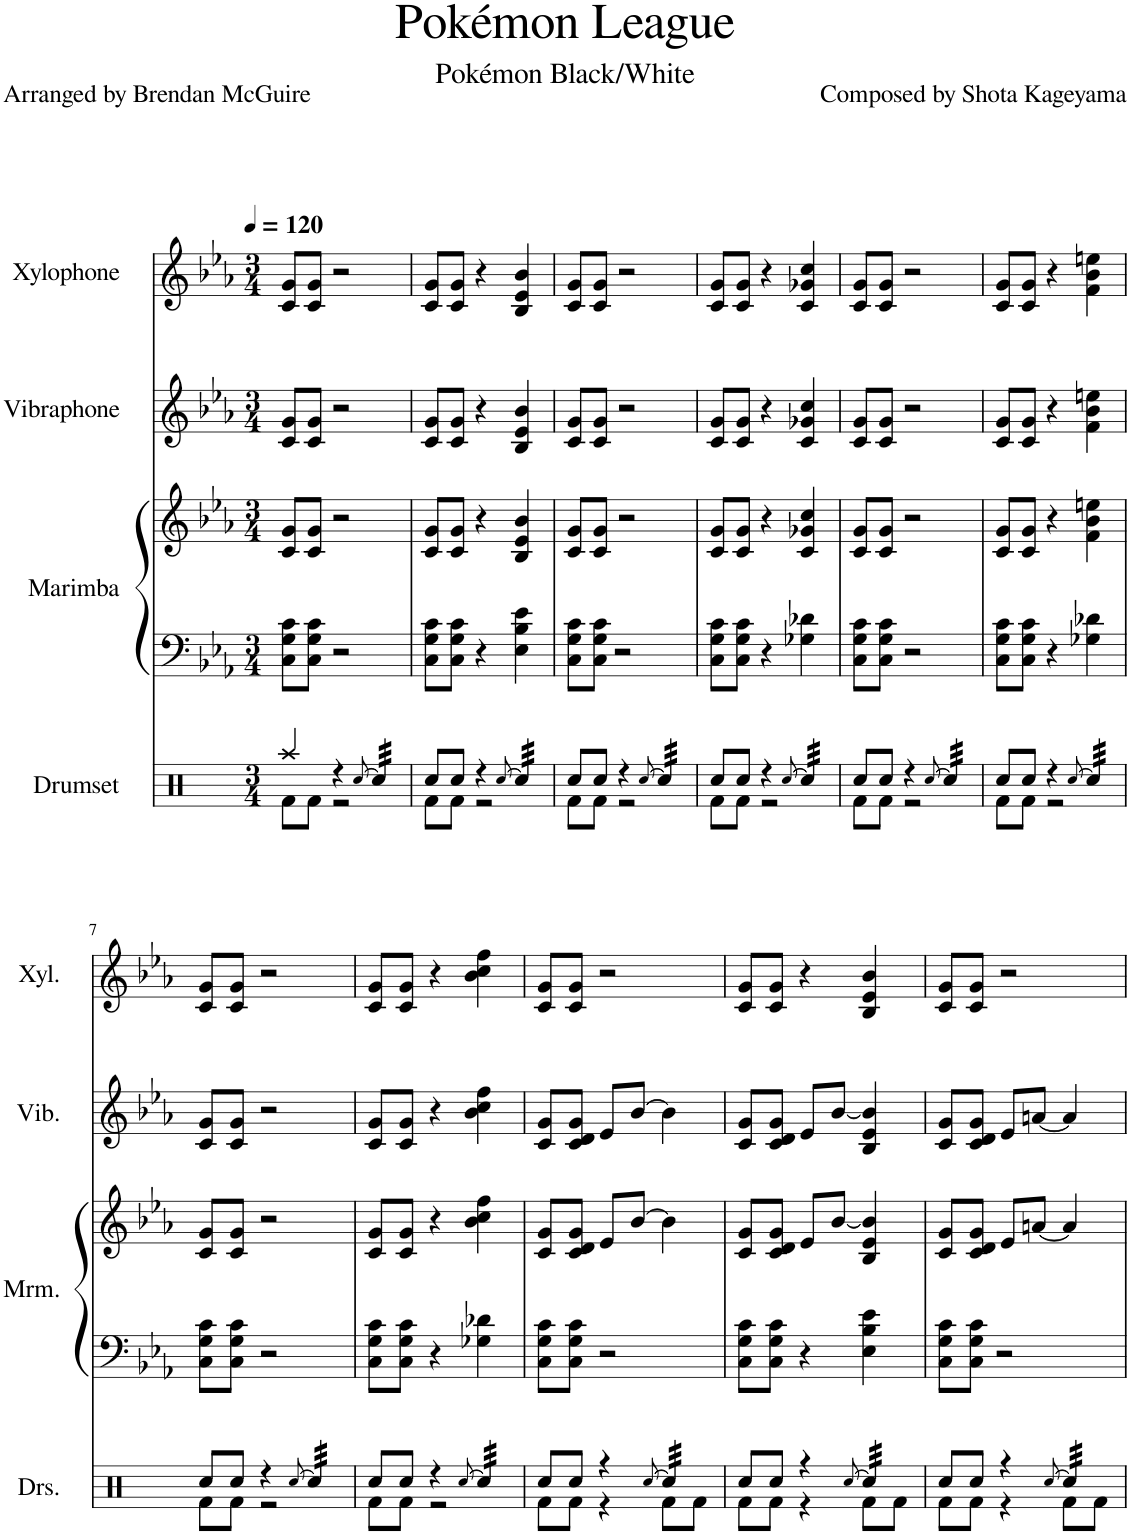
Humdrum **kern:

**kern	**kern	**kern	**kern	**kern
*part4	*part3	*part3	*part2	*part1
*staff5	*staff4	*staff3	*staff2	*staff1
*I"Drumset	*I"Marimba	*	*I"Vibraphone	*I"Xylophone
*I'Drs.	*I'Mrm.	*	*I'Vib.	*I'Xyl.
*clefX	*clefF4	*clefG2	*clefG2	*clefG2
*	*	*	*	*Trd-7c-12
*k[]	*k[b-e-a-]	*k[b-e-a-]	*k[b-e-a-]	*k[b-e-a-]
*M3/4	*M3/4	*M3/4	*M3/4	*M3/4
*MM120	*MM120	*MM120	*MM120	*MM120
=1	=1	=1	=1	=1
*^	*	*	*	*
4Raa/	8Rf\L	8C\ 8G\ 8c\L	8c/ 8g/L	8c/ 8g/L	8c/ 8g/L
.	8Rf\J	8C\ 8G\ 8c\J	8c/ 8g/J	8c/ 8g/J	8c/ 8g/J
4r	2r	2r	2r	2r	2r
[8qRcc/	.	.	.	.	.
*tremolo	*	*	*	*	*
32Rcc/]LLL	.	.	.	.	.
32Rcc/	.	.	.	.	.
32Rcc/	.	.	.	.	.
32Rcc/	.	.	.	.	.
32Rcc/	.	.	.	.	.
32Rcc/	.	.	.	.	.
32Rcc/	.	.	.	.	.
32Rcc/JJJ	.	.	.	.	.
*Xtremolo	*	*	*	*	*
=2	=2	=2	=2	=2	=2
8Rcc/L	8Rf\L	8C\ 8G\ 8c\L	8c/ 8g/L	8c/ 8g/L	8c/ 8g/L
8Rcc/J	8Rf\J	8C\ 8G\ 8c\J	8c/ 8g/J	8c/ 8g/J	8c/ 8g/J
4r	2r	4r	4r	4r	4r
[8qRcc/	.	.	.	.	.
*tremolo	*	*	*	*	*
32Rcc/]LLL	.	4E-\ 4B-\ 4e-\	4B-/ 4e-/ 4b-/	4B-/ 4e-/ 4b-/	4B-/ 4e-/ 4b-/
32Rcc/	.	.	.	.	.
32Rcc/	.	.	.	.	.
32Rcc/	.	.	.	.	.
32Rcc/	.	.	.	.	.
32Rcc/	.	.	.	.	.
32Rcc/	.	.	.	.	.
32Rcc/JJJ	.	.	.	.	.
*Xtremolo	*	*	*	*	*
=3	=3	=3	=3	=3	=3
8Rcc/L	8Rf\L	8C\ 8G\ 8c\L	8c/ 8g/L	8c/ 8g/L	8c/ 8g/L
8Rcc/J	8Rf\J	8C\ 8G\ 8c\J	8c/ 8g/J	8c/ 8g/J	8c/ 8g/J
4r	2r	2r	2r	2r	2r
[8qRcc/	.	.	.	.	.
*tremolo	*	*	*	*	*
32Rcc/]LLL	.	.	.	.	.
32Rcc/	.	.	.	.	.
32Rcc/	.	.	.	.	.
32Rcc/	.	.	.	.	.
32Rcc/	.	.	.	.	.
32Rcc/	.	.	.	.	.
32Rcc/	.	.	.	.	.
32Rcc/JJJ	.	.	.	.	.
*Xtremolo	*	*	*	*	*
=4	=4	=4	=4	=4	=4
8Rcc/L	8Rf\L	8C\ 8G\ 8c\L	8c/ 8g/L	8c/ 8g/L	8c/ 8g/L
8Rcc/J	8Rf\J	8C\ 8G\ 8c\J	8c/ 8g/J	8c/ 8g/J	8c/ 8g/J
4r	2r	4r	4r	4r	4r
[8qRcc/	.	.	.	.	.
*tremolo	*	*	*	*	*
32Rcc/]LLL	.	4G-X\ 4d-X\	4c/ 4g-X/ 4cc/	4c/ 4g-X/ 4cc/	4c/ 4g-X/ 4cc/
32Rcc/	.	.	.	.	.
32Rcc/	.	.	.	.	.
32Rcc/	.	.	.	.	.
32Rcc/	.	.	.	.	.
32Rcc/	.	.	.	.	.
32Rcc/	.	.	.	.	.
32Rcc/JJJ	.	.	.	.	.
*Xtremolo	*	*	*	*	*
=5	=5	=5	=5	=5	=5
8Rcc/L	8Rf\L	8C\ 8G\ 8c\L	8c/ 8g/L	8c/ 8g/L	8c/ 8g/L
8Rcc/J	8Rf\J	8C\ 8G\ 8c\J	8c/ 8g/J	8c/ 8g/J	8c/ 8g/J
4r	2r	2r	2r	2r	2r
[8qRcc/	.	.	.	.	.
*tremolo	*	*	*	*	*
32Rcc/]LLL	.	.	.	.	.
32Rcc/	.	.	.	.	.
32Rcc/	.	.	.	.	.
32Rcc/	.	.	.	.	.
32Rcc/	.	.	.	.	.
32Rcc/	.	.	.	.	.
32Rcc/	.	.	.	.	.
32Rcc/JJJ	.	.	.	.	.
*Xtremolo	*	*	*	*	*
=6	=6	=6	=6	=6	=6
8Rcc/L	8Rf\L	8C\ 8G\ 8c\L	8c/ 8g/L	8c/ 8g/L	8c/ 8g/L
8Rcc/J	8Rf\J	8C\ 8G\ 8c\J	8c/ 8g/J	8c/ 8g/J	8c/ 8g/J
4r	2r	4r	4r	4r	4r
[8qRcc/	.	.	.	.	.
*tremolo	*	*	*	*	*
32Rcc/]LLL	.	4G-X\ 4d-X\	4f\ 4b-\ 4een\	4f\ 4b-\ 4een\	4f\ 4b-\ 4een\
32Rcc/	.	.	.	.	.
32Rcc/	.	.	.	.	.
32Rcc/	.	.	.	.	.
32Rcc/	.	.	.	.	.
32Rcc/	.	.	.	.	.
32Rcc/	.	.	.	.	.
32Rcc/JJJ	.	.	.	.	.
*Xtremolo	*	*	*	*	*
!!LO:LB:g=z
=7	=7	=7	=7	=7	=7
8Rcc/L	8Rf\L	8C\ 8G\ 8c\L	8c/ 8g/L	8c/ 8g/L	8c/ 8g/L
8Rcc/J	8Rf\J	8C\ 8G\ 8c\J	8c/ 8g/J	8c/ 8g/J	8c/ 8g/J
4r	2r	2r	2r	2r	2r
[8qRcc/	.	.	.	.	.
*tremolo	*	*	*	*	*
32Rcc/]LLL	.	.	.	.	.
32Rcc/	.	.	.	.	.
32Rcc/	.	.	.	.	.
32Rcc/	.	.	.	.	.
32Rcc/	.	.	.	.	.
32Rcc/	.	.	.	.	.
32Rcc/	.	.	.	.	.
32Rcc/JJJ	.	.	.	.	.
*Xtremolo	*	*	*	*	*
=8	=8	=8	=8	=8	=8
8Rcc/L	8Rf\L	8C\ 8G\ 8c\L	8c/ 8g/L	8c/ 8g/L	8c/ 8g/L
8Rcc/J	8Rf\J	8C\ 8G\ 8c\J	8c/ 8g/J	8c/ 8g/J	8c/ 8g/J
4r	2r	4r	4r	4r	4r
[8qRcc/	.	.	.	.	.
*tremolo	*	*	*	*	*
32Rcc/]LLL	.	4G-X\ 4d-X\	4b-\ 4cc\ 4ff\	4b-\ 4cc\ 4ff\	4b-\ 4cc\ 4ff\
32Rcc/	.	.	.	.	.
32Rcc/	.	.	.	.	.
32Rcc/	.	.	.	.	.
32Rcc/	.	.	.	.	.
32Rcc/	.	.	.	.	.
32Rcc/	.	.	.	.	.
32Rcc/JJJ	.	.	.	.	.
*Xtremolo	*	*	*	*	*
=9	=9	=9	=9	=9	=9
8Rcc/L	8Rf\L	8C\ 8G\ 8c\L	8c/ 8g/L	8c/ 8g/L	8c/ 8g/L
8Rcc/J	8Rf\J	8C\ 8G\ 8c\J	8c/ 8d/ 8g/J	8c/ 8d/ 8g/J	8c/ 8g/J
4r	4r	2r	8e-/L	8e-/L	2r
.	.	.	[8b-/J	[8b-/J	.
[8qRcc/	.	.	.	.	.
*tremolo	*	*	*	*	*
32Rcc/]LLL	8Rf\L	.	4b-\]	4b-\]	.
32Rcc/	.	.	.	.	.
32Rcc/	.	.	.	.	.
32Rcc/	.	.	.	.	.
32Rcc/	8Rf\J	.	.	.	.
32Rcc/	.	.	.	.	.
32Rcc/	.	.	.	.	.
32Rcc/JJJ	.	.	.	.	.
*Xtremolo	*	*	*	*	*
=10	=10	=10	=10	=10	=10
8Rcc/L	8Rf\L	8C\ 8G\ 8c\L	8c/ 8g/L	8c/ 8g/L	8c/ 8g/L
8Rcc/J	8Rf\J	8C\ 8G\ 8c\J	8c/ 8d/ 8g/J	8c/ 8d/ 8g/J	8c/ 8g/J
4r	4r	4r	8e-/L	8e-/L	4r
.	.	.	[8b-/J	[8b-/J	.
[8qRcc/	.	.	.	.	.
*tremolo	*	*	*	*	*
32Rcc/]LLL	8Rf\L	4E-\ 4B-\ 4e-\	4B-/ 4e-/ 4b-/]	4B-/ 4e-/ 4b-/]	4B-/ 4e-/ 4b-/
32Rcc/	.	.	.	.	.
32Rcc/	.	.	.	.	.
32Rcc/	.	.	.	.	.
32Rcc/	8Rf\J	.	.	.	.
32Rcc/	.	.	.	.	.
32Rcc/	.	.	.	.	.
32Rcc/JJJ	.	.	.	.	.
*Xtremolo	*	*	*	*	*
=11	=11	=11	=11	=11	=11
8Rcc/L	8Rf\L	8C\ 8G\ 8c\L	8c/ 8g/L	8c/ 8g/L	8c/ 8g/L
8Rcc/J	8Rf\J	8C\ 8G\ 8c\J	8c/ 8d/ 8g/J	8c/ 8d/ 8g/J	8c/ 8g/J
4r	4r	2r	8e-/L	8e-/L	2r
.	.	.	[8an/J	[8an/J	.
[8qRcc/	.	.	.	.	.
*tremolo	*	*	*	*	*
32Rcc/]LLL	8Rf\L	.	4a/]	4a/]	.
32Rcc/	.	.	.	.	.
32Rcc/	.	.	.	.	.
32Rcc/	.	.	.	.	.
32Rcc/	8Rf\J	.	.	.	.
32Rcc/	.	.	.	.	.
32Rcc/	.	.	.	.	.
32Rcc/JJJ	.	.	.	.	.
*Xtremolo	*	*	*	*	*
*v	*v	*	*	*	*
=	=	=	=	=
*-	*-	*-	*-	*-
